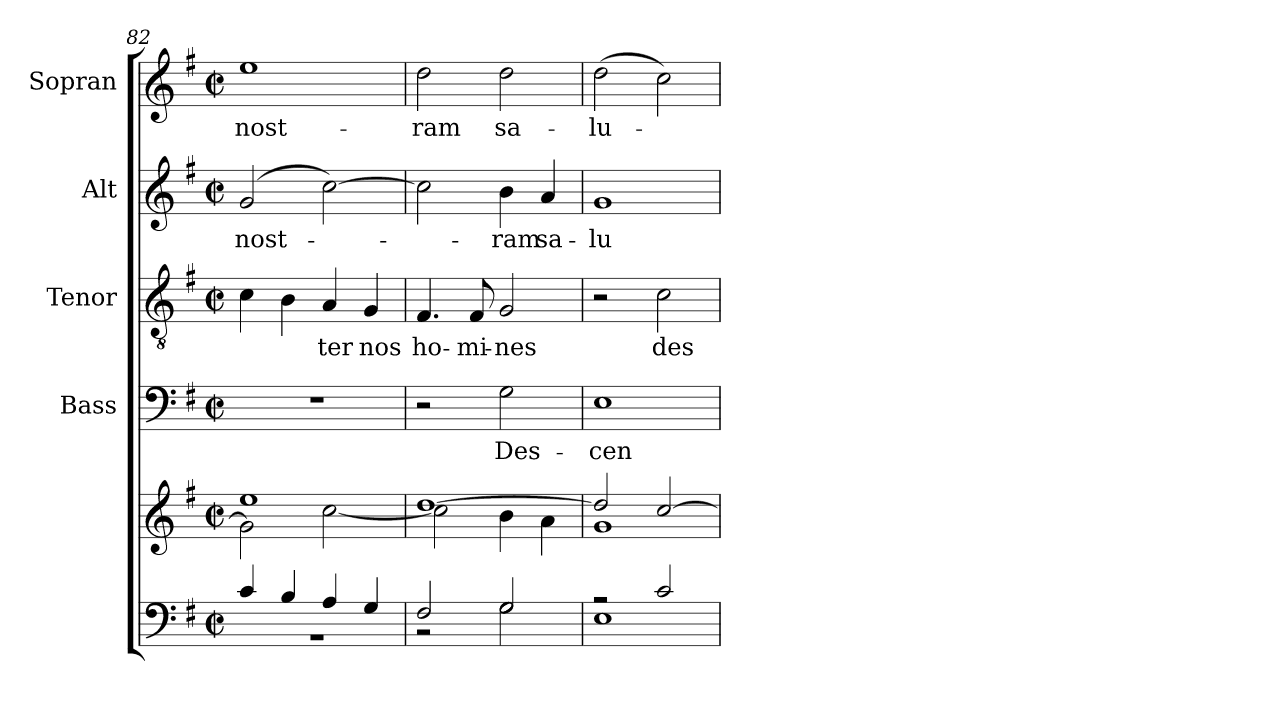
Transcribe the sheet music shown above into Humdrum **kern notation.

**kern	**kern	**kern	**text	**kern	**text	**kern	**text	**kern	**text
*part5	*part5	*part4	*part4	*part3	*part3	*part2	*part2	*part1	*part1
*staff6	*staff5	*staff4	*staff4	*staff3	*staff3	*staff2	*staff2	*staff1	*staff1
*	*	*I"Bass	*	*I"Tenor	*	*I"Alt	*	*I"Sopran	*
*	*	*I'B	*	*I'T	*	*I'A	*	*I'S	*
*clefF4	*clefG2	*clefF4	*	*clefGv2	*	*clefG2	*	*clefG2	*
*k[f#]	*k[f#]	*k[f#]	*	*k[f#]	*	*k[f#]	*	*k[f#]	*
*G:	*G:	*G:	*	*G:	*	*G:	*	*G:	*
*M2/2	*M2/2	*M2/2	*	*M2/2	*	*M2/2	*	*M2/2	*
*met(c|)	*met(c|)	*met(c|)	*	*met(c|)	*	*met(c|)	*	*met(c|)	*
=82	=82	=82	=82	=82	=82	=82	=82	=82	=82
*^	*^	*	*	*	*	*	*	*	*
!	!	!	!	!	!	!	!	!	!LO:LY:b	!	!LO:LY:b
4c/	1rBB	1ee	2g\]	1r	.	4c\	.	(2g/	nost-	1ee	nost-
4B/	.	.	.	.	.	4B\	.	.	.	.	.
!	!	!	!	!	!	!	!LO:LY:b	!	!	!	!
4A/	.	.	[<2cc\	.	.	4A/	-ter	[2cc\)	.	.	.
!	!	!	!	!	!	!	!LO:LY:b	!	!	!	!
4G/	.	.	.	.	.	4G/	nos	.	.	.	.
=83	=83	=83	=83	=83	=83	=83	=83	=83	=83	=83	=83
!	!	!	!	!	!	!	!LO:LY:b	!	!	!	!LO:LY:b
2F#/	2rBB	[>1dd	2cc\]	2r	.	4.F#/	ho-	2cc\]	.	2dd\	-ram
!	!	!	!	!	!	!	!LO:LY:b	!	!	!	!
.	.	.	.	.	.	8F#/	-mi-	.	.	.	.
!	!	!	!	!	!LO:LY:b	!	!LO:LY:b	!	!LO:LY:b	!	!LO:LY:b
2G/	2G\	.	4b\	2G\	Des-	2G/	-nes	4b\	-ram	2dd\	sa-
!	!	!	!	!	!	!	!	!	!LO:LY:b	!	!
.	.	.	4a\	.	.	.	.	4a/	sa-	.	.
!!LO:PB:g=z
=84	=84	=84	=84	=84	=84	=84	=84	=84	=84	=84	=84
!	!	!	!	!	!LO:LY:b	!	!	!	!LO:LY:b	!	!LO:LY:b
2rB	1E	2dd/]	1g	1E	-cen-	2r	.	1g	-lu-	(>2dd\	-lu-
!	!	!	!	!	!	!	!LO:LY:b	!	!	!	!
2c/	.	[>2cc/	.	.	.	2c\	des-	.	.	2cc\)	.
*v	*v	*	*	*	*	*	*	*	*	*	*
*	*v	*v	*	*	*	*	*	*	*	*
=	=	=	=	=	=	=	=	=	=
*-	*-	*-	*-	*-	*-	*-	*-	*-	*-
